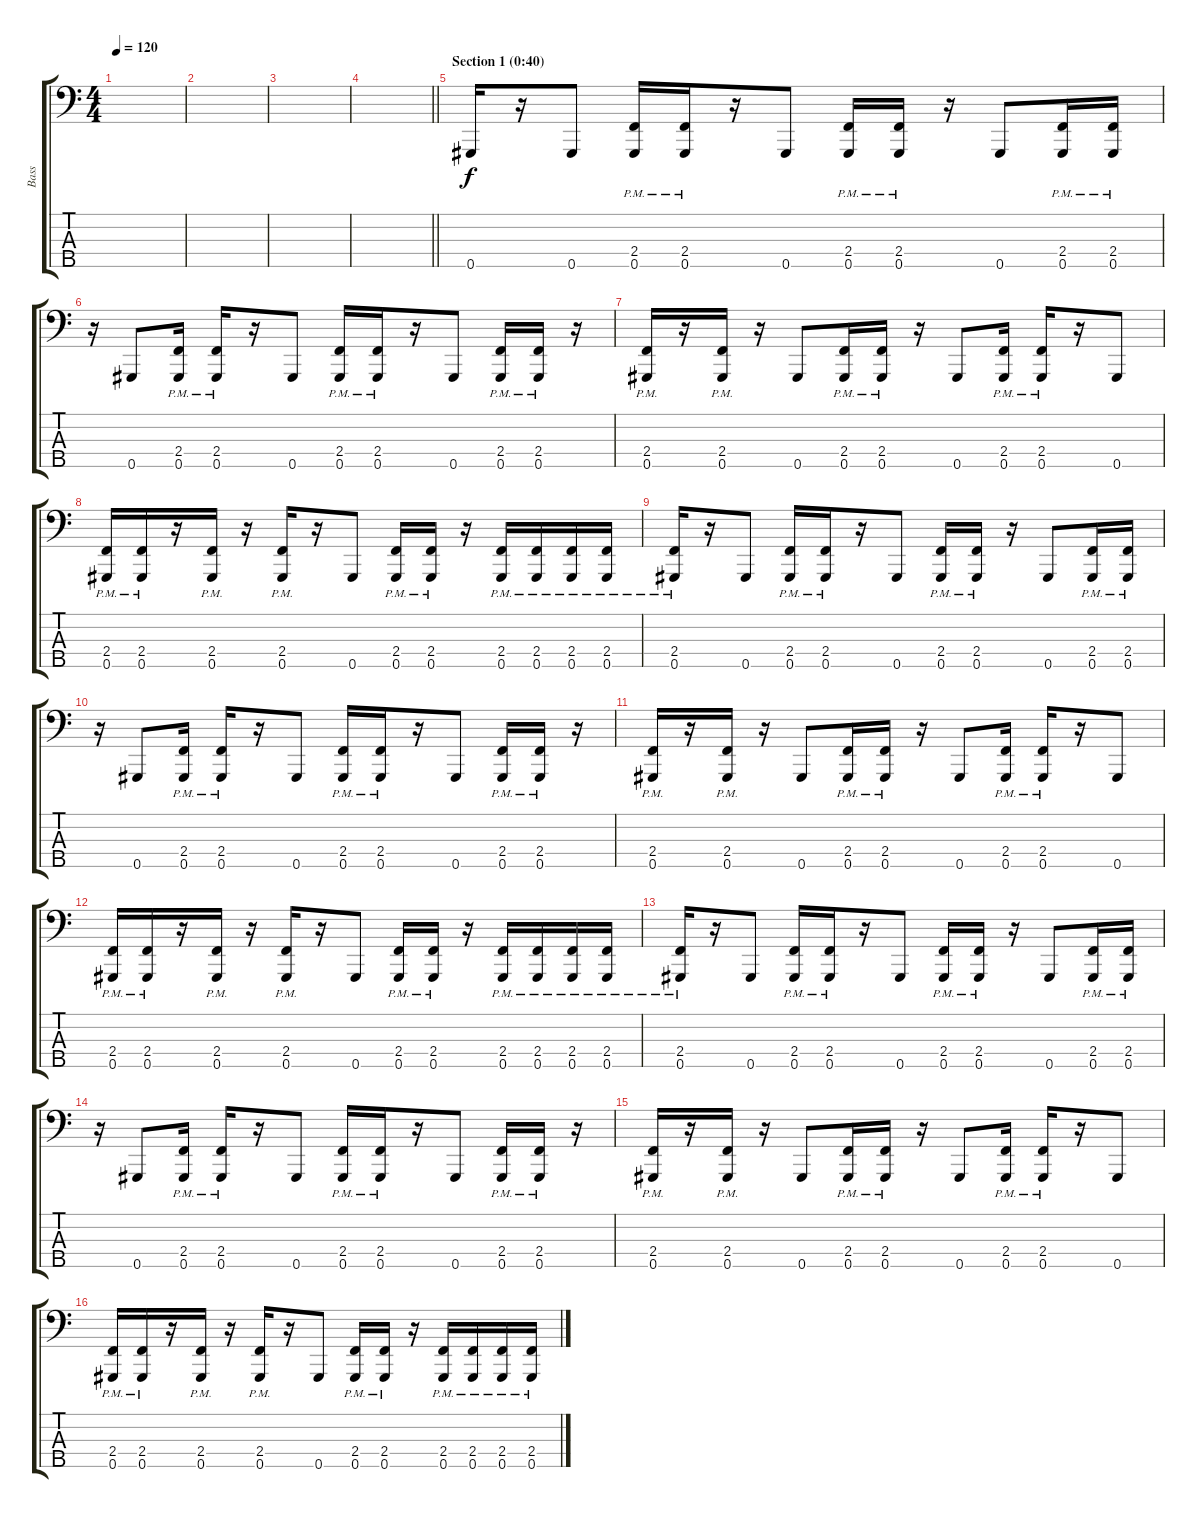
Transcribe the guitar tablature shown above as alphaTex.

\track ("Bass" "Bass") {instrument electricbasspick}
\staff {score tabs}
\tuning (Gb2 Db2 Ab1 Eb1 Ab0) {hide}
\ts (4 4)
\tempo 120
\clef f4
\ks c
|
|
|
\barLineRight lightlight
|
\section ("" "Section 1 (0:40)")
0.5.16 r.16 0.5.8 (2.4{pm} 0.5{pm}).16 (2.4{pm} 0.5{pm}).16 r.16 0.5.8 (2.4{pm} 0.5{pm}).16 (2.4{pm} 0.5{pm}).16 r.16 0.5.8 (2.4{pm} 0.5{pm}).16 (2.4{pm} 0.5{pm}).16 |
r.16 0.5.8 (2.4{pm} 0.5{pm}).16 (2.4{pm} 0.5{pm}).16 r.16 0.5.8 (2.4{pm} 0.5{pm}).16 (2.4{pm} 0.5{pm}).16 r.16 0.5.8 (2.4{pm} 0.5{pm}).16 (2.4{pm} 0.5{pm}).16 r.16 |
(2.4{pm} 0.5{pm}).16 r.16 (2.4{pm} 0.5{pm}).16 r.16 0.5.8 (2.4{pm} 0.5{pm}).16 (2.4{pm} 0.5{pm}).16 r.16 0.5.8 (2.4{pm} 0.5{pm}).16 (2.4{pm} 0.5{pm}).16 r.16 0.5.8 |
(2.4{pm} 0.5{pm}).16 (2.4{pm} 0.5{pm}).16 r.16 (2.4{pm} 0.5{pm}).16 r.16 (2.4{pm} 0.5{pm}).16 r.16 0.5.8 (2.4{pm} 0.5{pm}).16 (2.4{pm} 0.5{pm}).16 r.16 (2.4{pm} 0.5{pm}).16 (2.4{pm} 0.5{pm}).16 (2.4{pm} 0.5{pm}).16 (2.4{pm} 0.5{pm}).16 |
(2.4{pm} 0.5{pm}).16 r.16 0.5.8 (2.4{pm} 0.5{pm}).16 (2.4{pm} 0.5{pm}).16 r.16 0.5.8 (2.4{pm} 0.5{pm}).16 (2.4{pm} 0.5{pm}).16 r.16 0.5.8 (2.4{pm} 0.5{pm}).16 (2.4{pm} 0.5{pm}).16 |
r.16 0.5.8 (2.4{pm} 0.5{pm}).16 (2.4{pm} 0.5{pm}).16 r.16 0.5.8 (2.4{pm} 0.5{pm}).16 (2.4{pm} 0.5{pm}).16 r.16 0.5.8 (2.4{pm} 0.5{pm}).16 (2.4{pm} 0.5{pm}).16 r.16 |
(2.4{pm} 0.5{pm}).16 r.16 (2.4{pm} 0.5{pm}).16 r.16 0.5.8 (2.4{pm} 0.5{pm}).16 (2.4{pm} 0.5{pm}).16 r.16 0.5.8 (2.4{pm} 0.5{pm}).16 (2.4{pm} 0.5{pm}).16 r.16 0.5.8 |
(2.4{pm} 0.5{pm}).16 (2.4{pm} 0.5{pm}).16 r.16 (2.4{pm} 0.5{pm}).16 r.16 (2.4{pm} 0.5{pm}).16 r.16 0.5.8 (2.4{pm} 0.5{pm}).16 (2.4{pm} 0.5{pm}).16 r.16 (2.4{pm} 0.5{pm}).16 (2.4{pm} 0.5{pm}).16 (2.4{pm} 0.5{pm}).16 (2.4{pm} 0.5{pm}).16 |
(2.4{pm} 0.5{pm}).16 r.16 0.5.8 (2.4{pm} 0.5{pm}).16 (2.4{pm} 0.5{pm}).16 r.16 0.5.8 (2.4{pm} 0.5{pm}).16 (2.4{pm} 0.5{pm}).16 r.16 0.5.8 (2.4{pm} 0.5{pm}).16 (2.4{pm} 0.5{pm}).16 |
r.16 0.5.8 (2.4{pm} 0.5{pm}).16 (2.4{pm} 0.5{pm}).16 r.16 0.5.8 (2.4{pm} 0.5{pm}).16 (2.4{pm} 0.5{pm}).16 r.16 0.5.8 (2.4{pm} 0.5{pm}).16 (2.4{pm} 0.5{pm}).16 r.16 |
(2.4{pm} 0.5{pm}).16 r.16 (2.4{pm} 0.5{pm}).16 r.16 0.5.8 (2.4{pm} 0.5{pm}).16 (2.4{pm} 0.5{pm}).16 r.16 0.5.8 (2.4{pm} 0.5{pm}).16 (2.4{pm} 0.5{pm}).16 r.16 0.5.8 |
(2.4{pm} 0.5{pm}).16 (2.4{pm} 0.5{pm}).16 r.16 (2.4{pm} 0.5{pm}).16 r.16 (2.4{pm} 0.5{pm}).16 r.16 0.5.8 (2.4{pm} 0.5{pm}).16 (2.4{pm} 0.5{pm}).16 r.16 (2.4{pm} 0.5{pm}).16 (2.4{pm} 0.5{pm}).16 (2.4{pm} 0.5{pm}).16 (2.4{pm} 0.5{pm}).16
